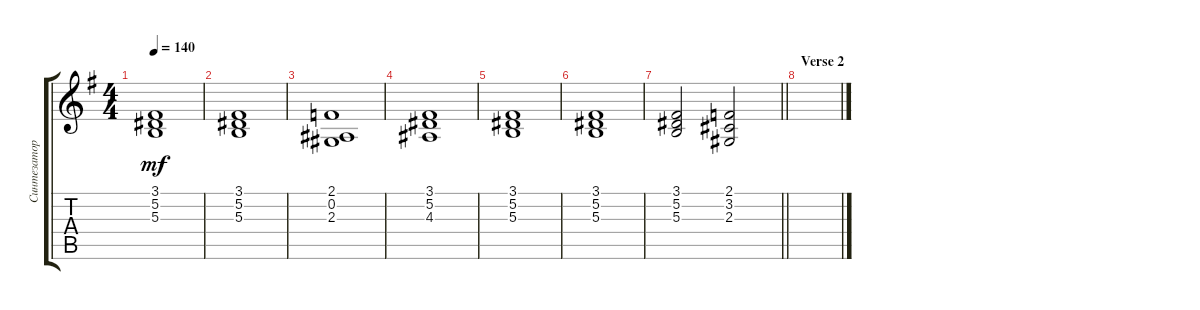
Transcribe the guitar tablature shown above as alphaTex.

\track ("Синтезатор" "Синтезатор") {instrument stringensemble1}
\staff {score tabs}
\tuning (Eb4 Bb3 Gb3 Db3 Ab2 Eb2) {hide}
\ts (4 4)
\tempo 140
\clef g2
\ks eminor
(3.1 5.2 5.3).1{dy mf} |
(3.1 5.2 5.3).1 |
(2.1 0.2 2.3).1 |
(3.1 5.2 4.3).1 |
(3.1 5.2 5.3).1 |
(3.1 5.2 5.3).1 |
\barLineRight lightlight
(3.1 5.2 5.3).2 (2.1 3.2 2.3).2 |
\section ("" "Verse 2")
